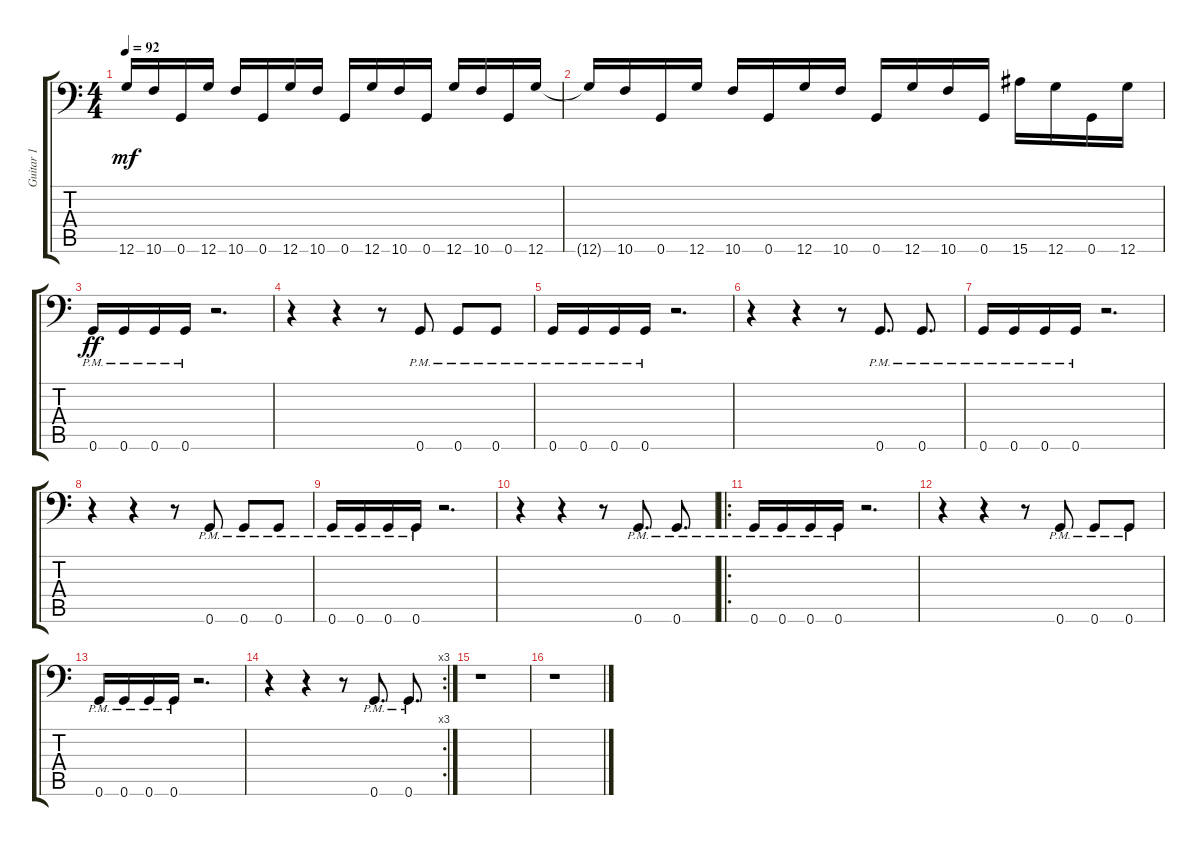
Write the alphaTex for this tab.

\track ("Guitar 1" "Guitar 1") {instrument distortionguitar}
\staff {score tabs}
\tuning (A3 E3 C3 G2 D2 G1) {hide}
\ts (4 4)
\tempo 92
\clef f4
\ks c
12.6{t}.16{dy mf} 10.6.16 0.6.16 12.6.16 10.6.16 0.6.16 12.6.16 10.6.16 0.6.16 12.6.16 10.6.16 0.6.16 12.6.16 10.6.16 0.6.16 12.6.16 |
12.6{t}.16 10.6.16 0.6.16 12.6.16 10.6.16 0.6.16 12.6.16 10.6.16 0.6.16 12.6.16 10.6.16 0.6.16 15.6.16 12.6.16 0.6.16 12.6.16 |
0.6{pm}.16{dy ff} 0.6{pm}.16 0.6{pm}.16 0.6{pm}.16 r.2{d} |
r.4 r.4 r.8 0.6{pm}.8 0.6{pm}.8 0.6{pm}.8 |
0.6{pm}.16 0.6{pm}.16 0.6{pm}.16 0.6{pm}.16 r.2{d} |
r.4 r.4 r.8 0.6{pm}.8{d} 0.6{pm}.8{d} |
0.6{pm}.16 0.6{pm}.16 0.6{pm}.16 0.6{pm}.16 r.2{d} |
r.4 r.4 r.8 0.6{pm}.8 0.6{pm}.8 0.6{pm}.8 |
0.6{pm}.16 0.6{pm}.16 0.6{pm}.16 0.6{pm}.16 r.2{d} |
r.4 r.4 r.8 0.6{pm}.8{d} 0.6{pm}.8{d} |
\ro
0.6{pm}.16 0.6{pm}.16 0.6{pm}.16 0.6{pm}.16 r.2{d} |
r.4 r.4 r.8 0.6{pm}.8 0.6{pm}.8 0.6{pm}.8 |
0.6{pm}.16 0.6{pm}.16 0.6{pm}.16 0.6{pm}.16 r.2{d} |
\rc 3
r.4 r.4 r.8 0.6{pm}.8{d} 0.6{pm}.8{d} |
r.1 |
r.1
